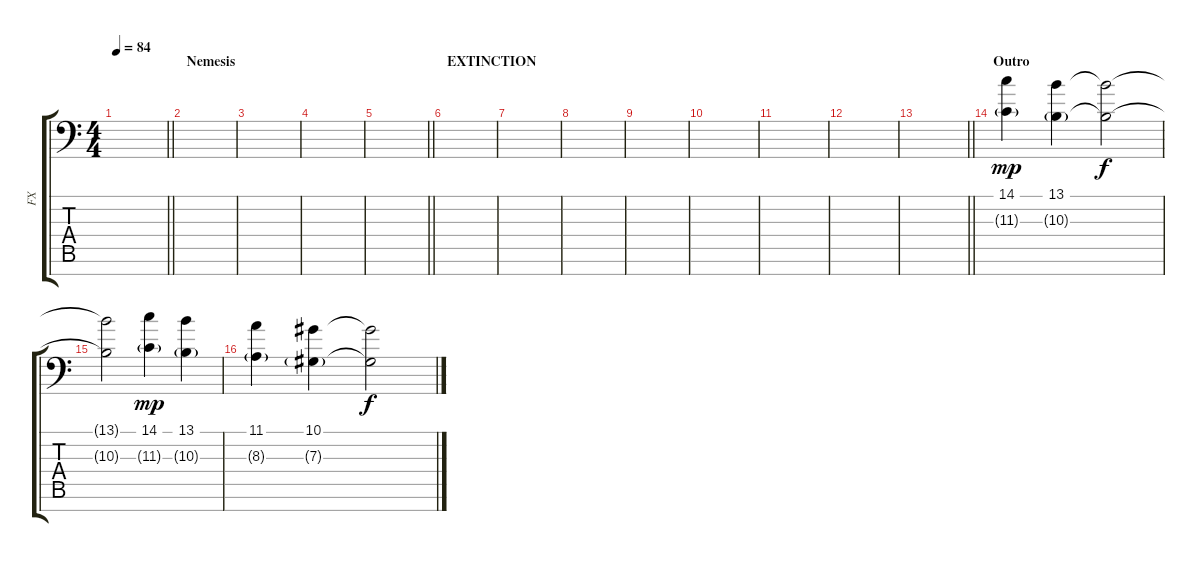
\track ("FX" "FX") {instrument choiraahs}
\staff {score tabs}
\tuning (Bb3 F3 Db3 Ab2 Eb2 Bb1 F1) {hide}
\ts (4 4)
\tempo 84
\clef f4
\barLineRight lightlight
\ks c
|
\section ("" "Nemesis")
|
|
|
\barLineRight lightlight
|
\section ("" "EXTINCTION")
|
|
|
|
|
|
|
\barLineRight lightlight
|
\section ("" "Outro")
(14.1 11.3{g}).4{dy mp volume 9} (13.1 10.3{g}).4 (13.1{t} 10.3{t}).2{dy f} |
(13.1{t} 10.3{t}).2 (14.1 11.3{g}).4{dy mp} (13.1 10.3{g}).4 |
(11.1 8.3{g}).4 (10.1 7.3{g}).4 (10.1{t} 7.3{t}).2{dy f}
